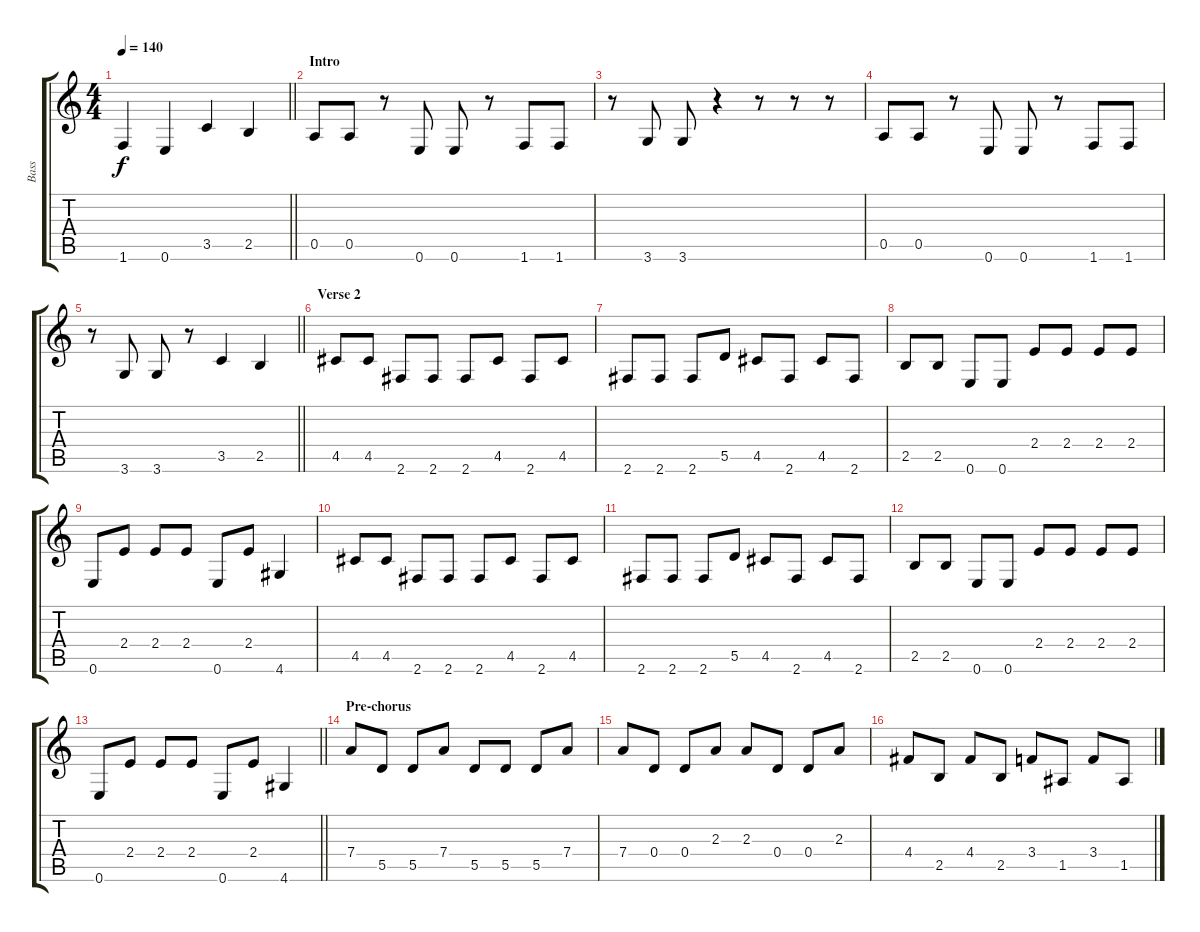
\track ("Bass" "Bass") {instrument electricbasspick}
\staff {score tabs}
\tuning (E4 B3 G3 D3 A2 E2) {hide}
\ts (4 4)
\tempo 140
\clef g2
\barLineRight lightlight
\ks c
1.6.4{dy f} 0.6.4 3.5.4 2.5.4 |
\section ("" "Intro")
0.5.8 0.5.8 r.8 0.6.8 0.6.8 r.8 1.6.8 1.6.8 |
r.8 3.6.8 3.6.8 r.4 r.8 r.8 r.8 |
0.5.8 0.5.8 r.8 0.6.8 0.6.8 r.8 1.6.8 1.6.8 |
\barLineRight lightlight
r.8 3.6.8 3.6.8 r.8 3.5.4 2.5.4 |
\section ("" "Verse 2")
4.5.8 4.5.8 2.6.8 2.6.8 2.6.8 4.5.8 2.6.8 4.5.8 |
2.6.8 2.6.8 2.6.8 5.5.8 4.5.8 2.6.8 4.5.8 2.6.8 |
2.5.8 2.5.8 0.6.8 0.6.8 2.4.8 2.4.8 2.4.8 2.4.8 |
0.6.8 2.4.8 2.4.8 2.4.8 0.6.8 2.4.8 4.6.4 |
4.5.8 4.5.8 2.6.8 2.6.8 2.6.8 4.5.8 2.6.8 4.5.8 |
2.6.8 2.6.8 2.6.8 5.5.8 4.5.8 2.6.8 4.5.8 2.6.8 |
2.5.8 2.5.8 0.6.8 0.6.8 2.4.8 2.4.8 2.4.8 2.4.8 |
\barLineRight lightlight
0.6.8 2.4.8 2.4.8 2.4.8 0.6.8 2.4.8 4.6.4 |
\section ("" "Pre-chorus")
7.4.8 5.5.8 5.5.8 7.4.8 5.5.8 5.5.8 5.5.8 7.4.8 |
7.4.8 0.4.8 0.4.8 2.3.8 2.3.8 0.4.8 0.4.8 2.3.8 |
4.4.8 2.5.8 4.4.8 2.5.8 3.4.8 1.5.8 3.4.8 1.5.8
